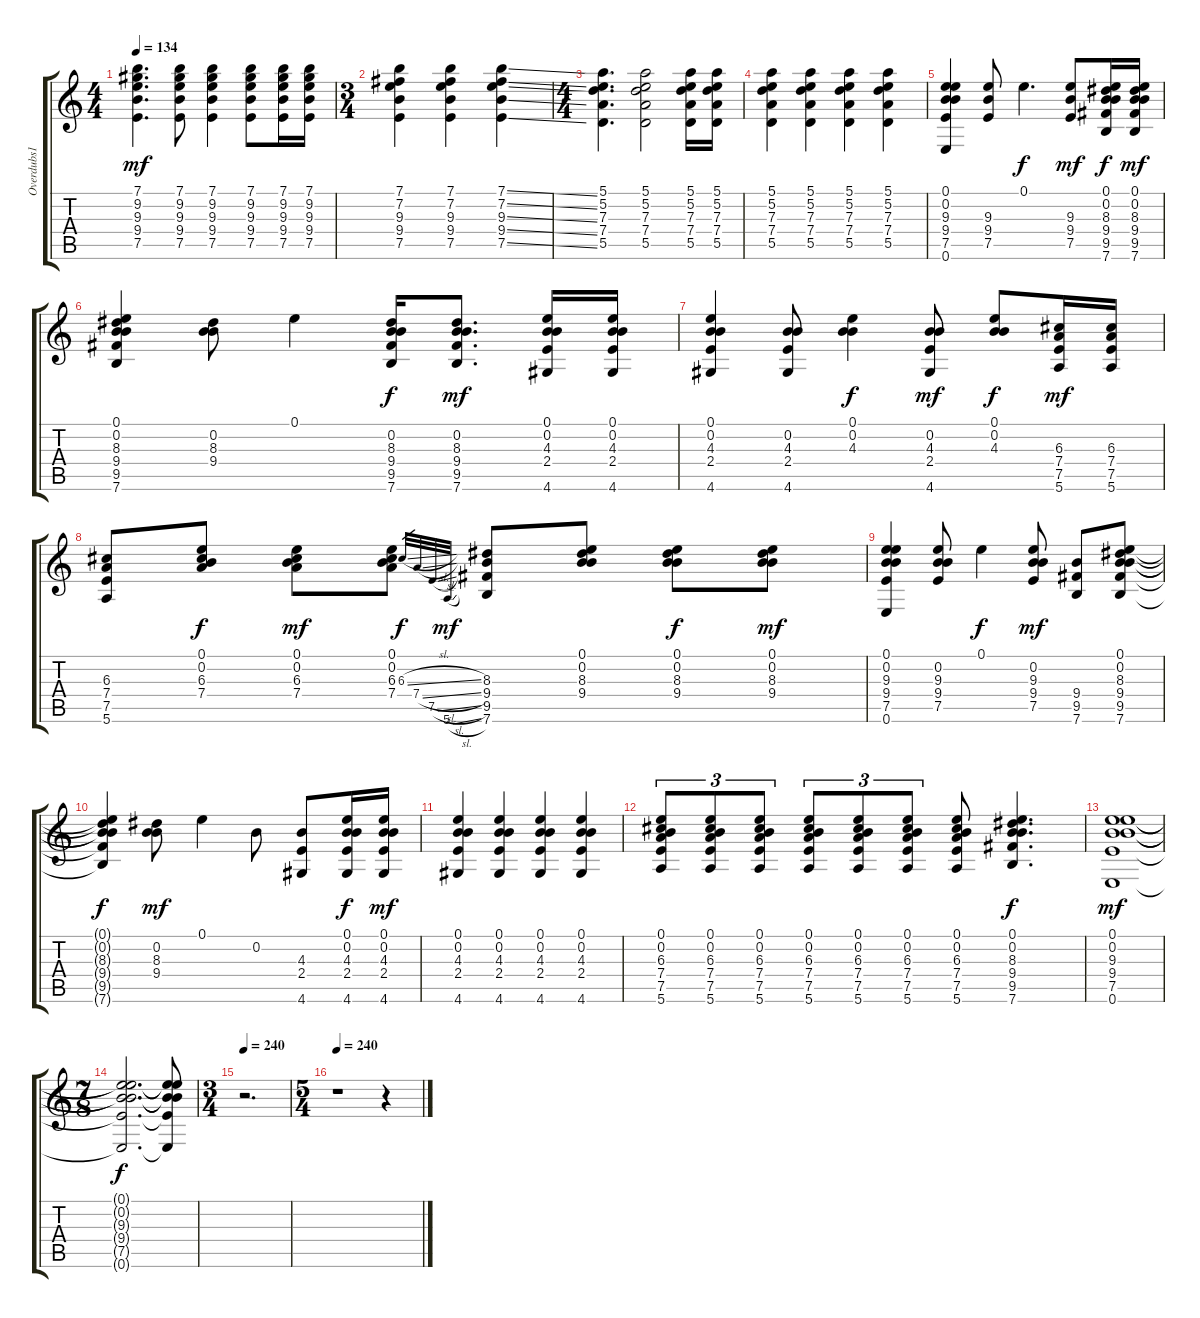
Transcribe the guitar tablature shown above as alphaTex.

\track ("Overdubs1" "Overdubs1") {instrument overdrivenguitar}
\staff {score tabs}
\tuning (E4 B3 G3 D3 A2 E2) {hide}
\ts (4 4)
\tempo 134
\clef g2
\ks c
(7.1 9.2 9.3 9.4 7.5).4{d dy mf} (7.1 9.2 9.3 9.4 7.5).8 (7.1 9.2 9.3 9.4 7.5).4 (7.1 9.2 9.3 9.4 7.5).8 (7.1 9.2 9.3 9.4 7.5).16 (7.1 9.2 9.3 9.4 7.5).16 |
\ts (3 4)
(7.1 7.2 9.3 9.4 7.5).4 (7.1 7.2 9.3 9.4 7.5).4 (7.1{ss} 7.2{ss} 9.3{ss} 9.4{ss} 7.5{ss}).4 |
\ts (4 4)
(5.1 5.2 7.3 7.4 5.5).4{d} (5.1 5.2 7.3 7.4 5.5).2 (5.1 5.2 7.3 7.4 5.5).16 (5.1 5.2 7.3 7.4 5.5).16 |
(5.1 5.2 7.3 7.4 5.5).4 (5.1 5.2 7.3 7.4 5.5).4 (5.1 5.2 7.3 7.4 5.5).4 (5.1 5.2 7.3 7.4 5.5).4 |
(0.1 0.2 9.3 9.4 7.5 0.6).4 (9.3 9.4 7.5).8 0.1.4{d dy f} (9.3 9.4 7.5).8{dy mf} (0.1 0.2 8.3 9.4 9.5 7.6).16{dy f} (0.1 0.2 8.3 9.4 9.5 7.6).16{dy mf} |
(0.1 0.2 8.3 9.4 9.5 7.6).4 (0.2 8.3 9.4).8 0.1.4 (0.2 8.3 9.4 9.5 7.6).16{dy f} (0.2 8.3 9.4 9.5 7.6).8{d dy mf} (0.1 0.2 4.3 2.4 4.6).16 (0.1 0.2 4.3 2.4 4.6).16 |
(0.1 0.2 4.3 2.4 4.6).4 (0.2 4.3 2.4 4.6).8 (0.1 0.2 4.3).4{dy f} (0.2 4.3 2.4 4.6).8{dy mf} (0.1 0.2 4.3).8{dy f} (6.3 7.4 7.5 5.6).16{dy mf} (6.3 7.4 7.5 5.6).16 |
(6.3 7.4 7.5 5.6).8 (0.1 0.2 6.3 7.4).8{dy f} (0.1 0.2 6.3 7.4).8{dy mf} (0.1 0.2 6.3 7.4).8 6.3{sl}.32{gr dy f} 7.4{sl}.32{gr} 7.5{sl}.32{gr} 5.6{sl}.32{gr dy mf} (8.3 9.4 9.5 7.6).8 (0.1 0.2 8.3 9.4).8 (0.1 0.2 8.3 9.4).8{dy f} (0.1 0.2 8.3 9.4).8{dy mf} |
(0.1 0.2 9.3 9.4 7.5 0.6).4 (0.2 9.3 9.4 7.5).8 0.1.4{dy f} (0.2 9.3 9.4 7.5).8{dy mf} (9.4 9.5 7.6).8 (0.1 0.2 8.3 9.4 9.5 7.6).8 |
(0.1{t} 0.2{t} 8.3{t} 9.4{t} 9.5{t} 7.6{t}).4{dy f} (0.2 8.3 9.4).8{dy mf} 0.1.4 0.2.8 (4.3 2.4 4.6).8 (0.1 0.2 4.3 2.4 4.6).16{dy f} (0.1 0.2 4.3 2.4 4.6).16{dy mf} |
(0.1 0.2 4.3 2.4 4.6).4 (0.1 0.2 4.3 2.4 4.6).4 (0.1 0.2 4.3 2.4 4.6).4 (0.1 0.2 4.3 2.4 4.6).4 |
(0.1 0.2 6.3 7.4 7.5 5.6).8{tu (3 2)} (0.1 0.2 6.3 7.4 7.5 5.6).8{tu (3 2)} (0.1 0.2 6.3 7.4 7.5 5.6).8{tu (3 2)} (0.1 0.2 6.3 7.4 7.5 5.6).8{tu (3 2)} (0.1 0.2 6.3 7.4 7.5 5.6).8{tu (3 2)} (0.1 0.2 6.3 7.4 7.5 5.6).8{tu (3 2)} (0.1 0.2 6.3 7.4 7.5 5.6).8 (0.1 0.2 8.3 9.4 9.5 7.6).4{d dy f} |
(0.1 0.2 9.3 9.4 7.5 0.6).1{dy mf} |
\ts (7 8)
(0.1{t} 0.2{t} 9.3{t} 9.4{t} 7.5{t} 0.6{t}).2{d dy f} (0.1{t} 0.2{t} 9.3{t} 9.4{t} 7.5{t} 0.6{t}).8 |
\ts (3 4)
\tempo 240
r.2{d} |
\ts (5 4)
\tempo 240
r.1 r.4
